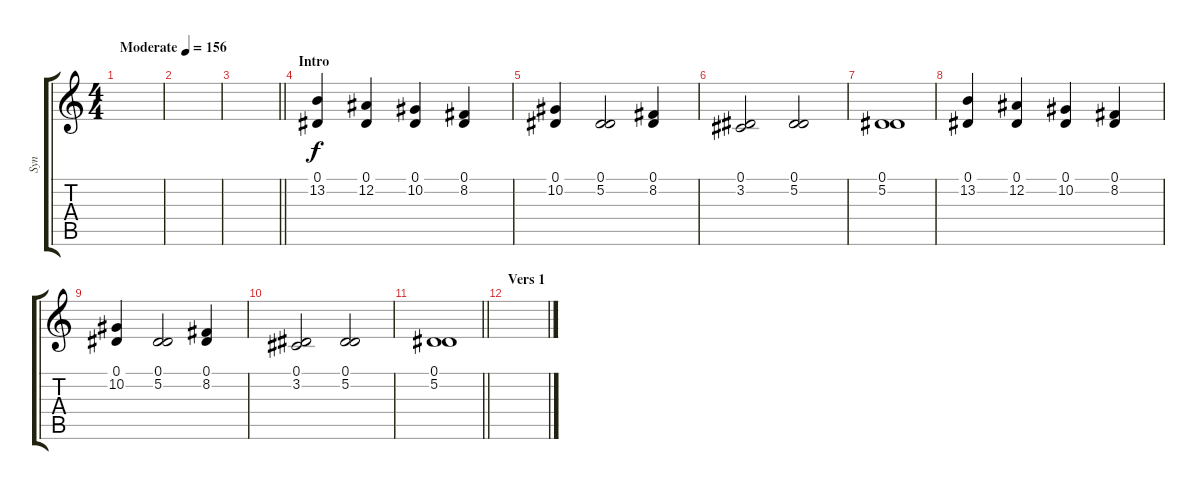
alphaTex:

\track ("Syn" "Syn") {instrument violin}
\staff {score tabs}
\tuning (Eb4 Bb3 Gb3 Db3 Ab2 Eb2) {hide}
\ts (4 4)
\tempo (156 "Moderate")
\clef g2
\ks c
|
|
\barLineRight lightlight
|
\section ("" "Intro ")
(0.1 13.2).4 (0.1 12.2).4 (0.1 10.2).4 (0.1 8.2).4 |
(0.1 10.2).4 (0.1 5.2).2 (0.1 8.2).4 |
(0.1 3.2).2 (0.1 5.2).2 |
(0.1 5.2).1 |
(0.1 13.2).4 (0.1 12.2).4 (0.1 10.2).4 (0.1 8.2).4 |
(0.1 10.2).4 (0.1 5.2).2 (0.1 8.2).4 |
(0.1 3.2).2 (0.1 5.2).2 |
\barLineRight lightlight
(0.1 5.2).1 |
\section ("" "Vers 1")
